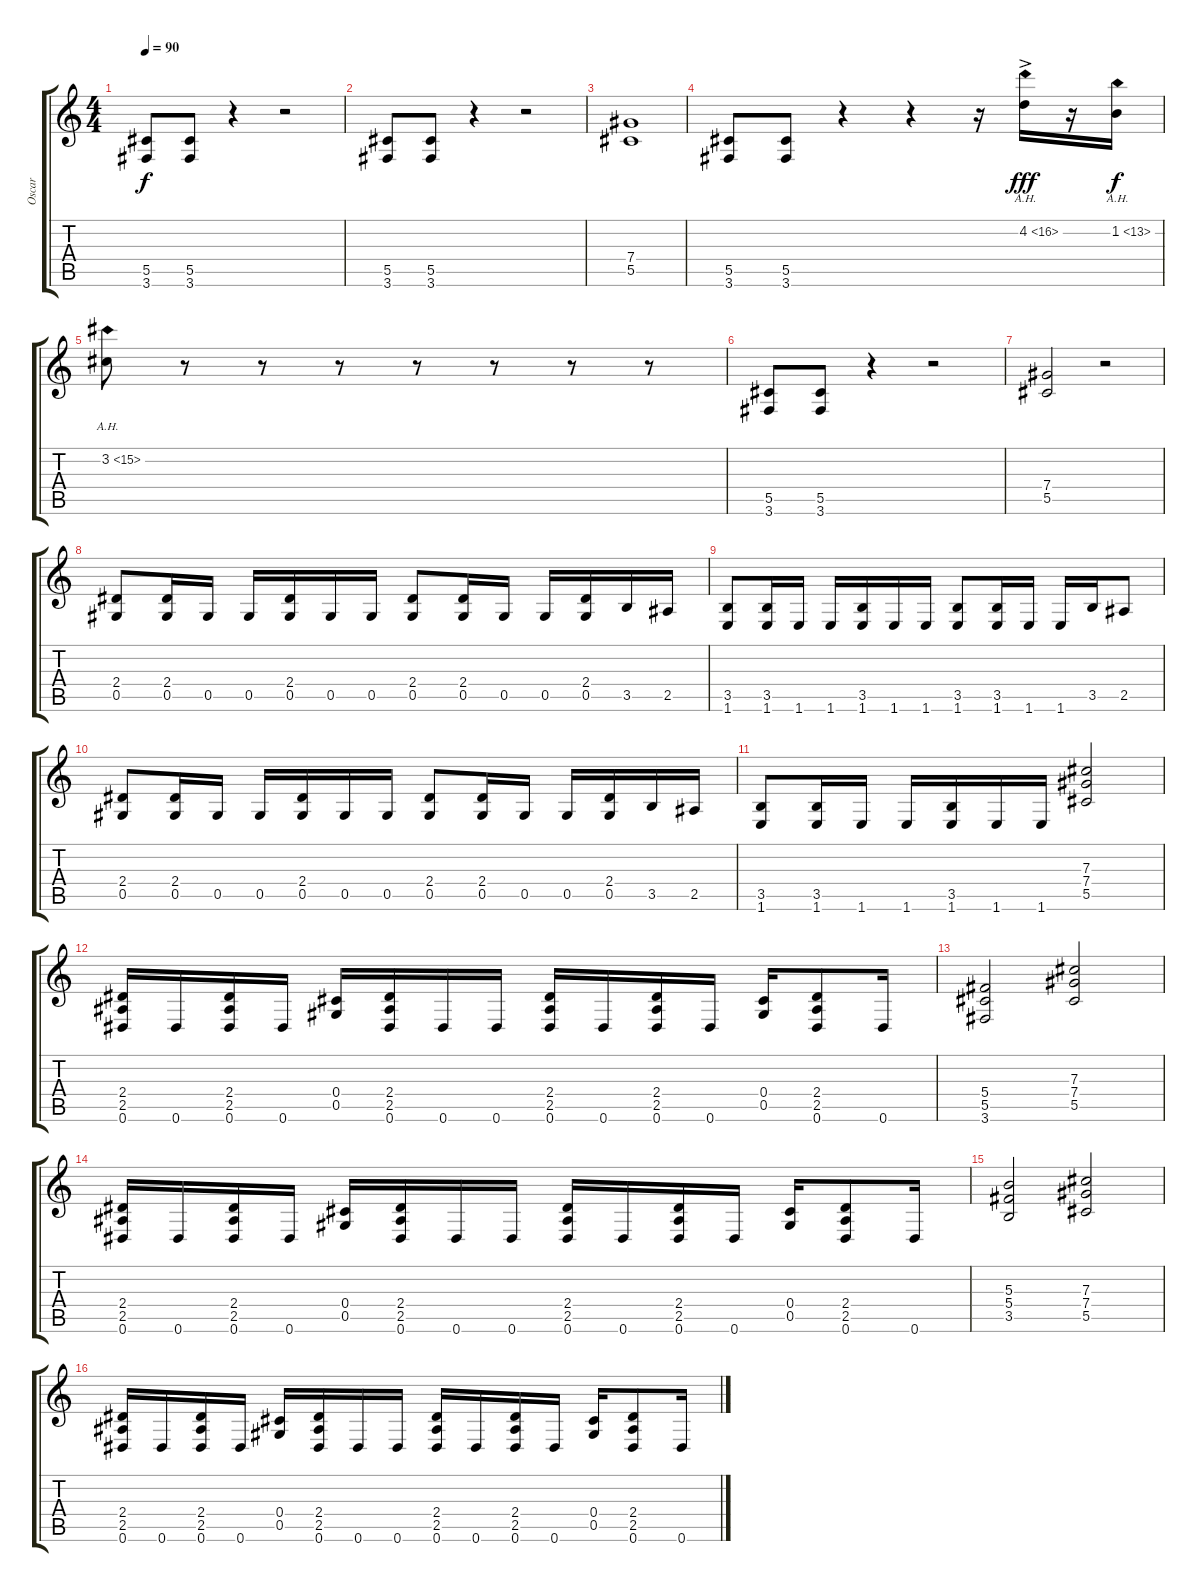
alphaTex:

\track ("Oscar" "Oscar") {instrument distortionguitar}
\staff {score tabs}
\tuning (Eb4 Bb3 Gb3 Db3 Ab2 Eb2) {hide}
\ts (4 4)
\tempo 90
\clef g2
\ks c
(5.5 3.6).8{dy f} (5.5 3.6).8 r.4 r.2 |
(5.5 3.6).8 (5.5 3.6).8 r.4 r.2 |
(7.4 5.5).1 |
(5.5 3.6).8 (5.5 3.6).8 r.4 r.4 r.16 4.2{ah 12 ac}.16{dy fff} r.16 1.2{ah 12}.16{dy f} |
3.2{ah 12}.8 r.8 r.8 r.8 r.8 r.8 r.8 r.8 |
(5.5 3.6).8 (5.5 3.6).8 r.4 r.2 |
(7.4 5.5).2 r.2 |
(2.4 0.5).8 (2.4 0.5).16 0.5.16 0.5.16 (2.4 0.5).16 0.5.16 0.5.16 (2.4 0.5).8 (2.4 0.5).16 0.5.16 0.5.16 (2.4 0.5).16 3.5.16 2.5.16 |
(3.5 1.6).8 (3.5 1.6).16 1.6.16 1.6.16 (3.5 1.6).16 1.6.16 1.6.16 (3.5 1.6).8 (3.5 1.6).16 1.6.16 1.6.16 3.5.16 2.5.8 |
(2.4 0.5).8 (2.4 0.5).16 0.5.16 0.5.16 (2.4 0.5).16 0.5.16 0.5.16 (2.4 0.5).8 (2.4 0.5).16 0.5.16 0.5.16 (2.4 0.5).16 3.5.16 2.5.16 |
(3.5 1.6).8 (3.5 1.6).16 1.6.16 1.6.16 (3.5 1.6).16 1.6.16 1.6.16 (7.3 7.4 5.5).2 |
(2.4 2.5 0.6).16 0.6.16 (2.4 2.5 0.6).16 0.6.16 (0.4 0.5).16 (2.4 2.5 0.6).16 0.6.16 0.6.16 (2.4 2.5 0.6).16 0.6.16 (2.4 2.5 0.6).16 0.6.16 (0.4 0.5).16 (2.4 2.5 0.6).8 0.6.16 |
(5.4 5.5 3.6).2 (7.3 7.4 5.5).2 |
(2.4 2.5 0.6).16 0.6.16 (2.4 2.5 0.6).16 0.6.16 (0.4 0.5).16 (2.4 2.5 0.6).16 0.6.16 0.6.16 (2.4 2.5 0.6).16 0.6.16 (2.4 2.5 0.6).16 0.6.16 (0.4 0.5).16 (2.4 2.5 0.6).8 0.6.16 |
(5.3 5.4 3.5).2 (7.3 7.4 5.5).2 |
(2.4 2.5 0.6).16 0.6.16 (2.4 2.5 0.6).16 0.6.16 (0.4 0.5).16 (2.4 2.5 0.6).16 0.6.16 0.6.16 (2.4 2.5 0.6).16 0.6.16 (2.4 2.5 0.6).16 0.6.16 (0.4 0.5).16 (2.4 2.5 0.6).8 0.6.16
